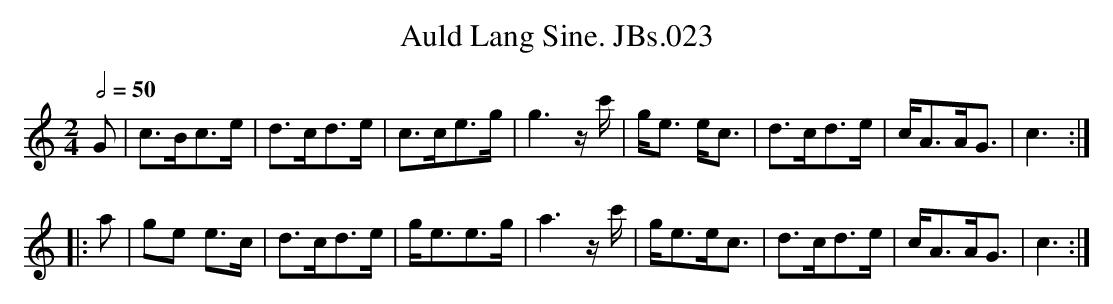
X:1
T:Auld Lang Sine. JBs.023
M:2/4
L:1/8
Q:1/2=50
K:C major
G|c>Bc>e|d>cd>e|c>ce>g|g3z/c'/|g<e e<c|d>cd>e|c<AA<G|c3:|!
|:a|ge e>c|d>cd>e|g<ee>g|a3z/c'/|g<ee<c|d>cd>e|c<AA<G|c3:|
